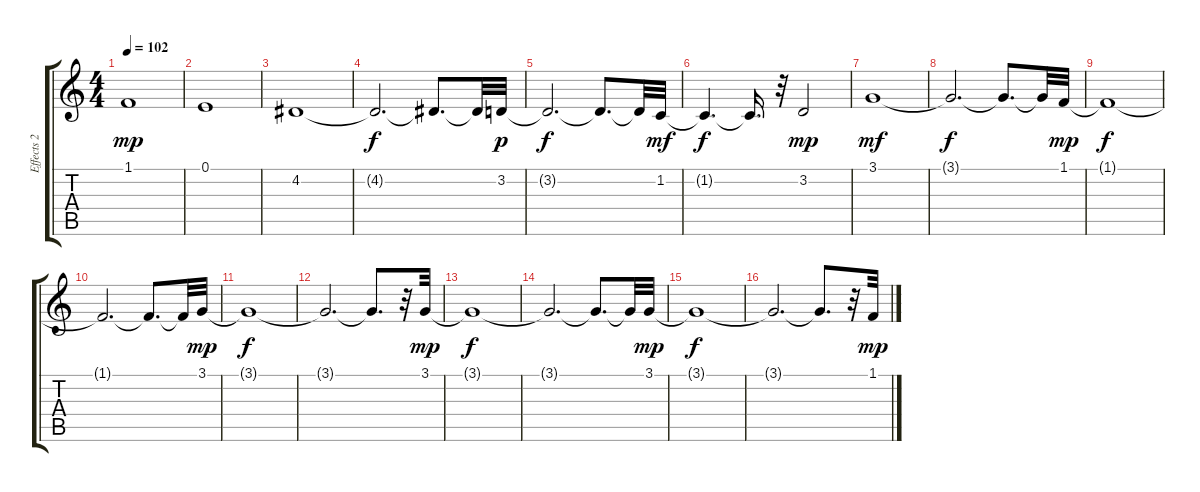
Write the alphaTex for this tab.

\track ("Effects 2" "Effects 2") {instrument pad2warm}
\staff {score tabs}
\tuning (E4 B3 G3 D3 A2 E2) {hide}
\ts (4 4)
\tempo 102
\clef g2
\ks c
1.1.1{dy mp} |
0.1.1 |
4.2.1 |
4.2{t}.2{d dy f} 4.2{t}.8{d} 4.2{t}.32 3.2.32{dy p} |
3.2{t}.2{d dy f} 3.2{t}.8{d} 3.2{t}.32 1.2.32{dy mf} |
1.2{t}.4{d dy f} 1.2{t}.16{d} r.32 3.2.2{dy mp} |
3.1.1{dy mf} |
3.1{t}.2{d dy f} 3.1{t}.8{d} 3.1{t}.32 1.1.32{dy mp} |
1.1{t}.1{dy f} |
1.1{t}.2{d} 1.1{t}.8{d} 1.1{t}.32 3.1.32{dy mp} |
3.1{t}.1{dy f} |
3.1{t}.2{d} 3.1{t}.8{d} r.32 3.1.32{dy mp} |
3.1{t}.1{dy f} |
3.1{t}.2{d} 3.1{t}.8{d} 3.1{t}.32 3.1.32{dy mp} |
3.1{t}.1{dy f} |
3.1{t}.2{d} 3.1{t}.8{d} r.32 1.1.32{dy mp}
